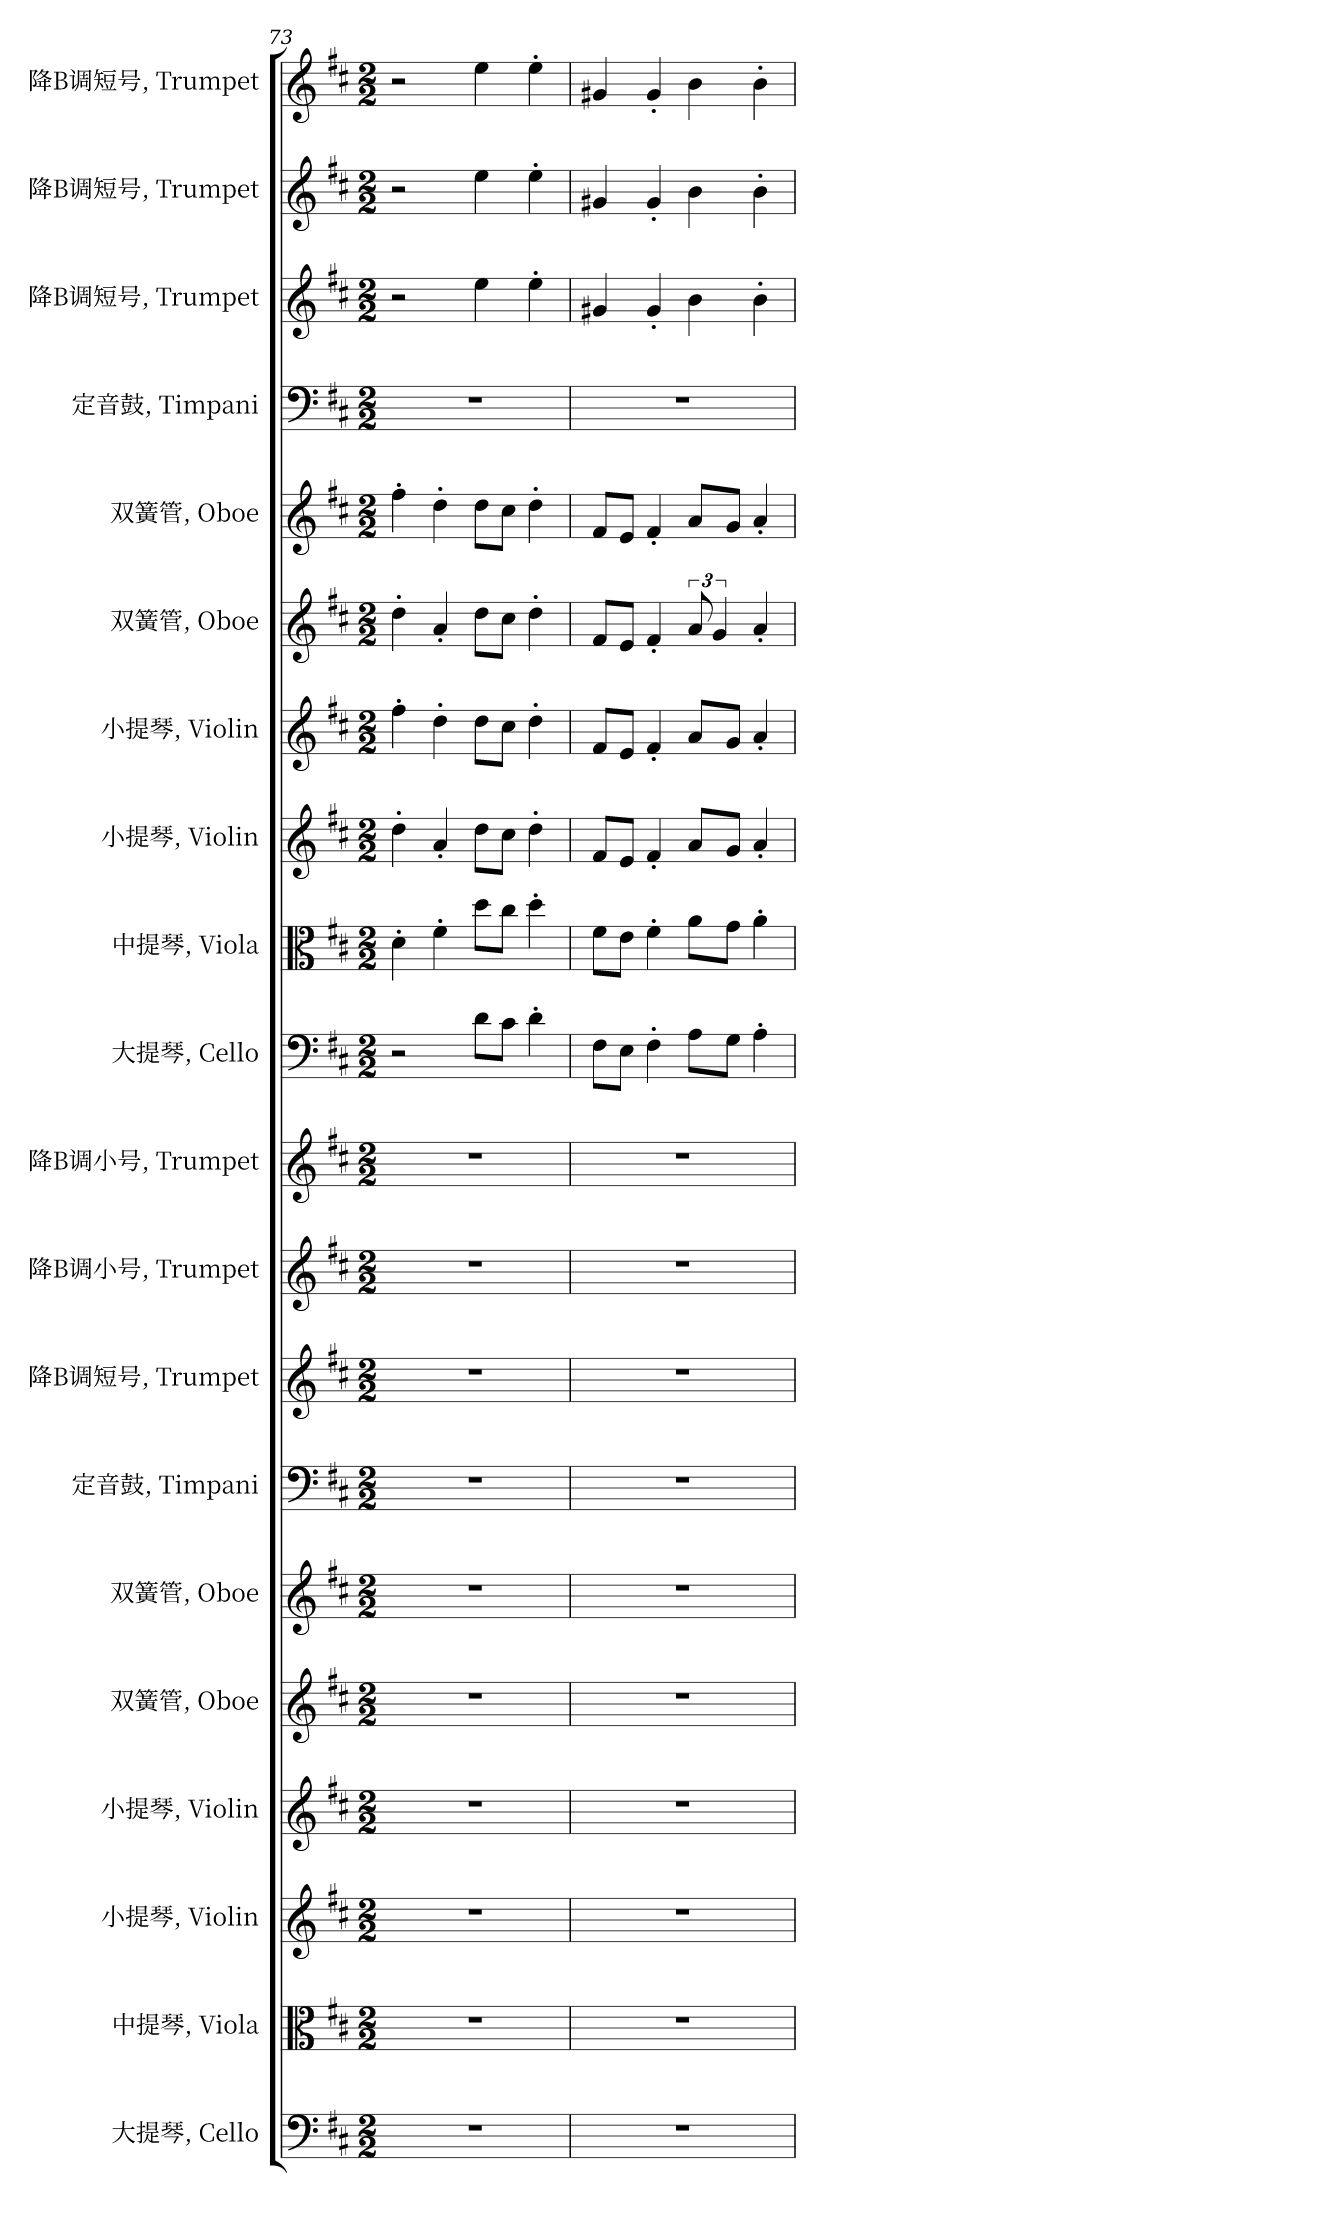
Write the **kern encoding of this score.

**kern	**kern	**kern	**kern	**kern	**kern	**kern	**kern	**kern	**kern	**kern	**kern	**kern	**kern	**kern	**kern	**kern	**kern	**kern	**kern
*part20	*part19	*part18	*part17	*part16	*part15	*part14	*part13	*part12	*part11	*part10	*part9	*part8	*part7	*part6	*part5	*part4	*part3	*part2	*part1
*staff20	*staff19	*staff18	*staff17	*staff16	*staff15	*staff14	*staff13	*staff12	*staff11	*staff10	*staff9	*staff8	*staff7	*staff6	*staff5	*staff4	*staff3	*staff2	*staff1
*I"大提琴, Cello	*I"中提琴, Viola	*I"小提琴, Violin	*I"小提琴, Violin	*I"双簧管, Oboe	*I"双簧管, Oboe	*I"定音鼓, Timpani	*I"降B调短号, Trumpet	*I"降B调小号, Trumpet	*I"降B调小号, Trumpet	*I"大提琴, Cello	*I"中提琴, Viola	*I"小提琴, Violin	*I"小提琴, Violin	*I"双簧管, Oboe	*I"双簧管, Oboe	*I"定音鼓, Timpani	*I"降B调短号, Trumpet	*I"降B调短号, Trumpet	*I"降B调短号, Trumpet
*	*I'Vla.	*I'Vln.	*I'Vln.	*I'Ob.	*I'Ob.	*I'Timp.	*	*I'B♭ Tpt.	*I'B♭ Tpt.	*	*I'Vla.	*I'Vln.	*I'Vln.	*I'Ob.	*I'Ob.	*I'Timp.	*	*	*
*clefF4	*clefC3	*clefG2	*clefG2	*clefG2	*clefG2	*clefF4	*clefG2	*clefG2	*clefG2	*clefF4	*clefC3	*clefG2	*clefG2	*clefG2	*clefG2	*clefF4	*clefG2	*clefG2	*clefG2
*	*	*	*	*	*	*	*ITrd1c2	*ITrd1c2	*ITrd1c2	*	*	*	*	*	*	*	*ITrd1c2	*ITrd1c2	*ITrd1c2
*k[f#c#]	*k[f#c#]	*k[f#c#]	*k[f#c#]	*k[f#c#]	*k[f#c#]	*k[f#c#]	*k[]	*k[]	*k[]	*k[f#c#]	*k[f#c#]	*k[f#c#]	*k[f#c#]	*k[f#c#]	*k[f#c#]	*k[f#c#]	*k[]	*k[]	*k[]
*M2/2	*M2/2	*M2/2	*M2/2	*M2/2	*M2/2	*M2/2	*M2/2	*M2/2	*M2/2	*M2/2	*M2/2	*M2/2	*M2/2	*M2/2	*M2/2	*M2/2	*M2/2	*M2/2	*M2/2
=73	=73	=73	=73	=73	=73	=73	=73	=73	=73	=73	=73	=73	=73	=73	=73	=73	=73	=73	=73
1r	1r	1r	1r	1r	1r	1r	1r	1r	1r	2r	4d'\	4dd'\	4ff#'\	4dd'\	4ff#'\	1r	2r	2r	2r
.	.	.	.	.	.	.	.	.	.	.	4f#'\	4a'/	4dd'\	4a'/	4dd'\	.	.	.	.
.	.	.	.	.	.	.	.	.	.	8d\L	8dd\L	8dd\L	8dd\L	8dd\L	8dd\L	.	4dd\	4dd\	4dd\
.	.	.	.	.	.	.	.	.	.	8c#\J	8cc#\J	8cc#\J	8cc#\J	8cc#\J	8cc#\J	.	.	.	.
.	.	.	.	.	.	.	.	.	.	4d'\	4dd'\	4dd'\	4dd'\	4dd'\	4dd'\	.	4dd'\	4dd'\	4dd'\
=74	=74	=74	=74	=74	=74	=74	=74	=74	=74	=74	=74	=74	=74	=74	=74	=74	=74	=74	=74
1r	1r	1r	1r	1r	1r	1r	1r	1r	1r	8F#\L	8f#\L	8f#/L	8f#/L	8f#/L	8f#/L	1r	4f#X/	4f#X/	4f#X/
.	.	.	.	.	.	.	.	.	.	8E\J	8e\J	8e/J	8e/J	8e/J	8e/J	.	.	.	.
.	.	.	.	.	.	.	.	.	.	4F#'\	4f#'\	4f#'/	4f#'/	4f#'/	4f#'/	.	4f#'/	4f#'/	4f#'/
.	.	.	.	.	.	.	.	.	.	8A\L	8a\L	8a/L	8a/L	12a/	8a/L	.	4a\	4a\	4a\
.	.	.	.	.	.	.	.	.	.	.	.	.	.	6g/	.	.	.	.	.
.	.	.	.	.	.	.	.	.	.	8G\J	8g\J	8g/J	8g/J	.	8g/J	.	.	.	.
.	.	.	.	.	.	.	.	.	.	4A'\	4a'\	4a'/	4a'/	4a'/	4a'/	.	4a'\	4a'\	4a'\
=	=	=	=	=	=	=	=	=	=	=	=	=	=	=	=	=	=	=	=
*-	*-	*-	*-	*-	*-	*-	*-	*-	*-	*-	*-	*-	*-	*-	*-	*-	*-	*-	*-
